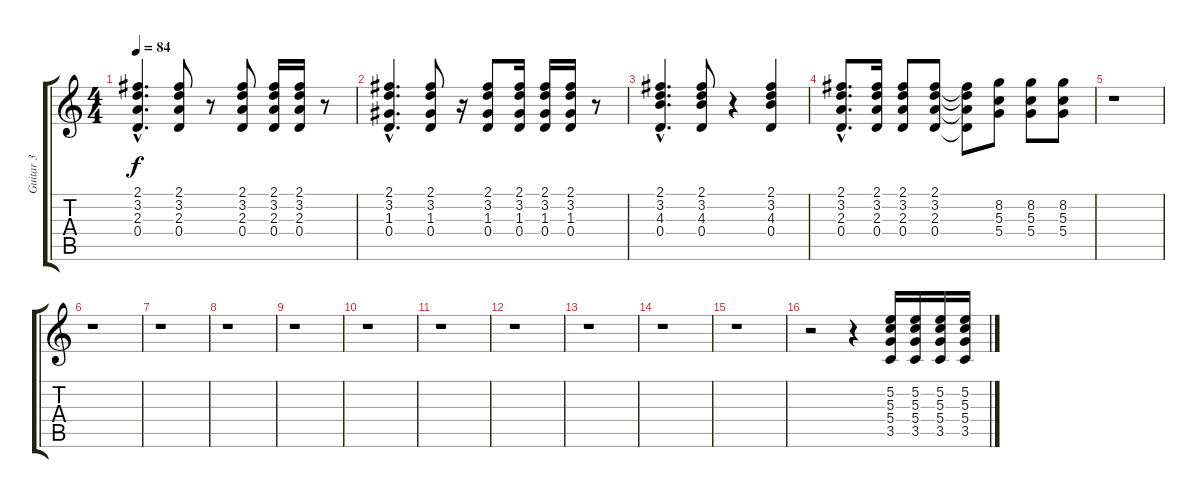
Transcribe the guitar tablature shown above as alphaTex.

\track ("Guitar 3" "Guitar 3") {instrument acousticguitarsteel}
\staff {score tabs}
\tuning (E4 B3 G3 D3 A2 E2) {hide}
\ts (4 4)
\tempo 84
\clef g2
\ks c
(2.1{hac} 3.2{hac} 2.3{hac} 0.4{hac}).4{d dy f} (2.1 3.2 2.3 0.4).8 r.8 (2.1 3.2 2.3 0.4).8 (2.1 3.2 2.3 0.4).16 (2.1 3.2 2.3 0.4).16 r.8 |
(2.1{hac} 3.2{hac} 1.3{hac} 0.4{hac}).4{d} (2.1 3.2 1.3 0.4).8 r.16 (2.1 3.2 1.3 0.4).8 (2.1 3.2 1.3 0.4).16 (2.1 3.2 1.3 0.4).16 (2.1 3.2 1.3 0.4).16 r.8 |
(2.1{hac} 3.2{hac} 4.3{hac} 0.4{hac}).4{d} (2.1 3.2 4.3 0.4).8 r.4 (2.1 3.2 4.3 0.4).4 |
(2.1{hac} 3.2{hac} 2.3{hac} 0.4{hac}).8{d} (2.1 3.2 2.3 0.4).16 (2.1 3.2 2.3 0.4).8 (2.1 3.2 2.3 0.4).8 (2.1{t} 3.2{t} 2.3{t} 0.4{t}).8 (8.2 5.3 5.4).8 (8.2 5.3 5.4).8 (8.2 5.3 5.4).8 |
r.1 |
r.1 |
r.1 |
r.1 |
r.1 |
r.1 |
r.1 |
r.1 |
r.1 |
r.1 |
r.1 |
r.2 r.4 (5.2 5.3 5.4 3.5).16 (5.2 5.3 5.4 3.5).16 (5.2 5.3 5.4 3.5).16 (5.2 5.3 5.4 3.5).16
